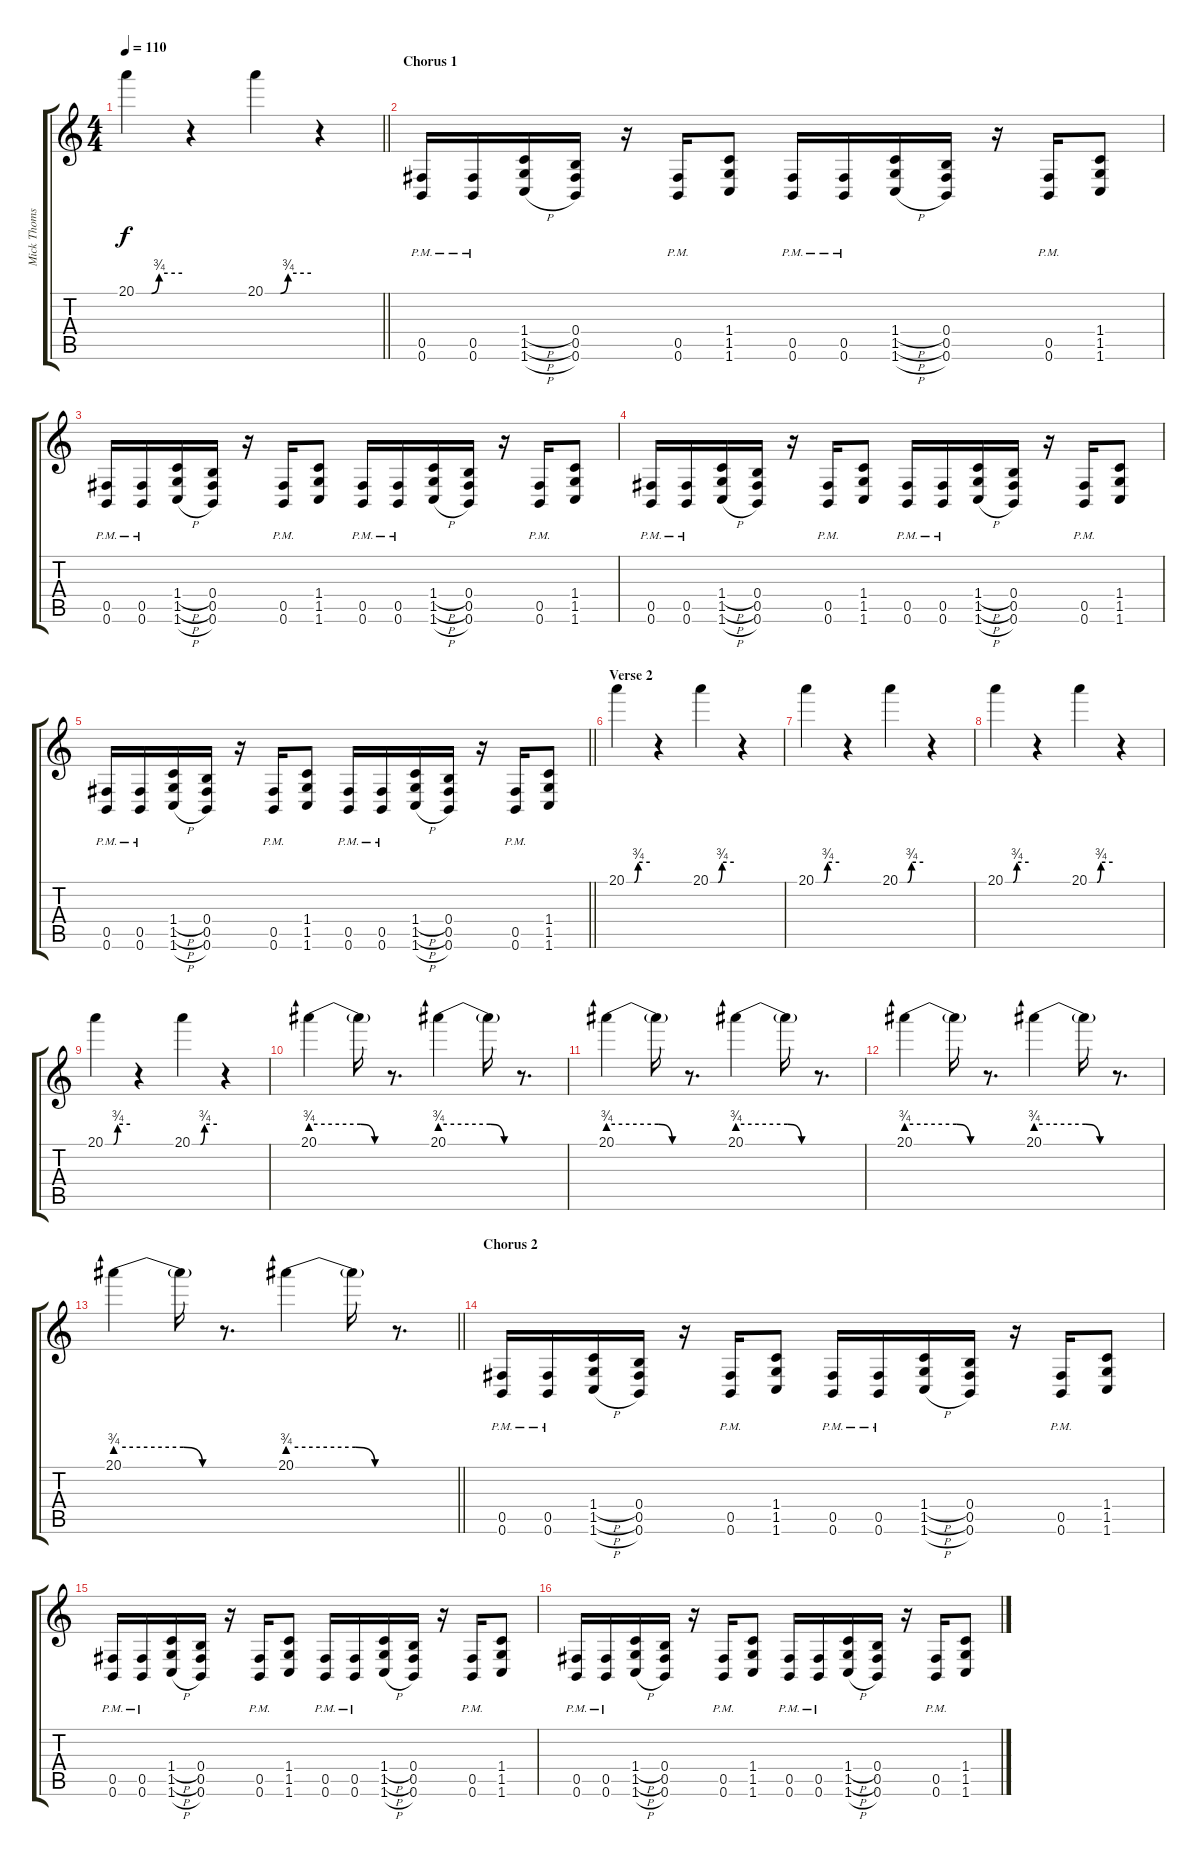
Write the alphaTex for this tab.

\track ("Mick Thomson" "Mick Thoms") {instrument distortionguitar}
\staff {score tabs}
\tuning (Db4 Ab3 E3 B2 Gb2 B1) {hide}
\ts (4 4)
\tempo 110
\clef g2
\barLineRight lightlight
\ks c
20.1{be (custom 0 0 20 0 30 3 60 3)}.4{dy f} r.4 20.1{be (custom 0 0 20 0 30 3 60 3)}.4 r.4 |
\section ("" "Chorus 1")
(0.5{pm} 0.6{pm}).16 (0.5{pm} 0.6{pm}).16 (1.4{h} 1.5{h} 1.6{h}).16 (0.4 0.5 0.6).16 r.16 (0.5{pm} 0.6{pm}).16 (1.4 1.5 1.6).8 (0.5{pm} 0.6{pm}).16 (0.5{pm} 0.6{pm}).16 (1.4{h} 1.5{h} 1.6{h}).16 (0.4 0.5 0.6).16 r.16 (0.5{pm} 0.6{pm}).16 (1.4 1.5 1.6).8 |
(0.5{pm} 0.6{pm}).16 (0.5{pm} 0.6{pm}).16 (1.4{h} 1.5{h} 1.6{h}).16 (0.4 0.5 0.6).16 r.16 (0.5{pm} 0.6{pm}).16 (1.4 1.5 1.6).8 (0.5{pm} 0.6{pm}).16 (0.5{pm} 0.6{pm}).16 (1.4{h} 1.5{h} 1.6{h}).16 (0.4 0.5 0.6).16 r.16 (0.5{pm} 0.6{pm}).16 (1.4 1.5 1.6).8 |
(0.5{pm} 0.6{pm}).16 (0.5{pm} 0.6{pm}).16 (1.4{h} 1.5{h} 1.6{h}).16 (0.4 0.5 0.6).16 r.16 (0.5{pm} 0.6{pm}).16 (1.4 1.5 1.6).8 (0.5{pm} 0.6{pm}).16 (0.5{pm} 0.6{pm}).16 (1.4{h} 1.5{h} 1.6{h}).16 (0.4 0.5 0.6).16 r.16 (0.5{pm} 0.6{pm}).16 (1.4 1.5 1.6).8 |
\barLineRight lightlight
(0.5{pm} 0.6{pm}).16 (0.5{pm} 0.6{pm}).16 (1.4{h} 1.5{h} 1.6{h}).16 (0.4 0.5 0.6).16 r.16 (0.5{pm} 0.6{pm}).16 (1.4 1.5 1.6).8 (0.5{pm} 0.6{pm}).16 (0.5{pm} 0.6{pm}).16 (1.4{h} 1.5{h} 1.6{h}).16 (0.4 0.5 0.6).16 r.16 (0.5{pm} 0.6{pm}).16 (1.4 1.5 1.6).8 |
\section ("" "Verse 2")
20.1{be (custom 0 0 20 0 30 3 60 3)}.4 r.4 20.1{be (custom 0 0 20 0 30 3 60 3)}.4 r.4 |
20.1{be (custom 0 0 20 0 30 3 60 3)}.4 r.4 20.1{be (custom 0 0 20 0 30 3 60 3)}.4 r.4 |
20.1{be (custom 0 0 20 0 30 3 60 3)}.4 r.4 20.1{be (custom 0 0 20 0 30 3 60 3)}.4 r.4 |
20.1{be (custom 0 0 20 0 30 3 60 3)}.4 r.4 20.1{be (custom 0 0 20 0 30 3 60 3)}.4 r.4 |
20.1{be (custom 0 3 39 3 50 0 60 0)}.4 20.1{t}.16 r.8{d} 20.1{be (custom 0 3 39 3 50 0 60 0)}.4 20.1{t}.16 r.8{d} |
20.1{be (custom 0 3 39 3 50 0 60 0)}.4 20.1{t}.16 r.8{d} 20.1{be (custom 0 3 39 3 50 0 60 0)}.4 20.1{t}.16 r.8{d} |
20.1{be (custom 0 3 39 3 50 0 60 0)}.4 20.1{t}.16 r.8{d} 20.1{be (custom 0 3 39 3 50 0 60 0)}.4 20.1{t}.16 r.8{d} |
\barLineRight lightlight
20.1{be (custom 0 3 39 3 50 0 60 0)}.4 20.1{t}.16 r.8{d} 20.1{be (custom 0 3 39 3 50 0 60 0)}.4 20.1{t}.16 r.8{d} |
\section ("" "Chorus 2")
(0.5{pm} 0.6{pm}).16 (0.5{pm} 0.6{pm}).16 (1.4{h} 1.5{h} 1.6{h}).16 (0.4 0.5 0.6).16 r.16 (0.5{pm} 0.6{pm}).16 (1.4 1.5 1.6).8 (0.5{pm} 0.6{pm}).16 (0.5{pm} 0.6{pm}).16 (1.4{h} 1.5{h} 1.6{h}).16 (0.4 0.5 0.6).16 r.16 (0.5{pm} 0.6{pm}).16 (1.4 1.5 1.6).8 |
(0.5{pm} 0.6{pm}).16 (0.5{pm} 0.6{pm}).16 (1.4{h} 1.5{h} 1.6{h}).16 (0.4 0.5 0.6).16 r.16 (0.5{pm} 0.6{pm}).16 (1.4 1.5 1.6).8 (0.5{pm} 0.6{pm}).16 (0.5{pm} 0.6{pm}).16 (1.4{h} 1.5{h} 1.6{h}).16 (0.4 0.5 0.6).16 r.16 (0.5{pm} 0.6{pm}).16 (1.4 1.5 1.6).8 |
(0.5{pm} 0.6{pm}).16 (0.5{pm} 0.6{pm}).16 (1.4{h} 1.5{h} 1.6{h}).16 (0.4 0.5 0.6).16 r.16 (0.5{pm} 0.6{pm}).16 (1.4 1.5 1.6).8 (0.5{pm} 0.6{pm}).16 (0.5{pm} 0.6{pm}).16 (1.4{h} 1.5{h} 1.6{h}).16 (0.4 0.5 0.6).16 r.16 (0.5{pm} 0.6{pm}).16 (1.4 1.5 1.6).8
